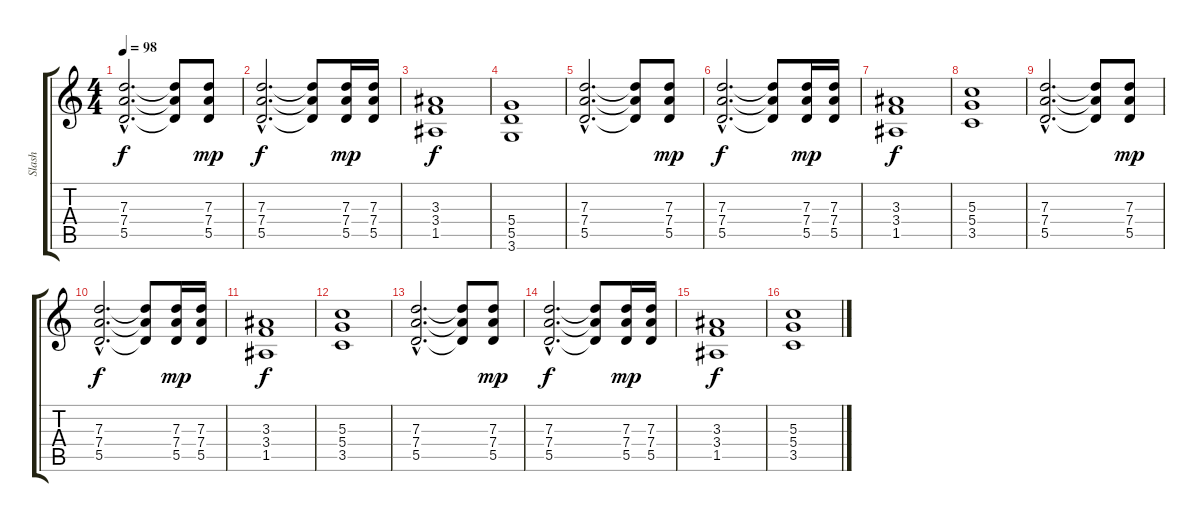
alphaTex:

\track ("Slash" "Slash") {instrument acousticguitarsteel}
\staff {score tabs}
\tuning (E4 B3 G3 D3 A2 E2) {hide}
\ts (4 4)
\tempo 98
\clef g2
\ks c
(7.3{hac} 7.4{hac} 5.5{hac}).2{d dy f} (7.3{t} 7.4{t} 5.5{t}).8 (7.3 7.4 5.5).8{dy mp} |
(7.3{hac} 7.4{hac} 5.5{hac}).2{d dy f} (7.3{t} 7.4{t} 5.5{t}).8 (7.3 7.4 5.5).16{dy mp} (7.3 7.4 5.5).16 |
(3.3 3.4 1.5).1{dy f volume 12 instrument distortionguitar} |
(5.4 5.5 3.6).1 |
(7.3{hac} 7.4{hac} 5.5{hac}).2{d} (7.3{t} 7.4{t} 5.5{t}).8 (7.3 7.4 5.5).8{dy mp} |
(7.3{hac} 7.4{hac} 5.5{hac}).2{d dy f} (7.3{t} 7.4{t} 5.5{t}).8 (7.3 7.4 5.5).16{dy mp} (7.3 7.4 5.5).16 |
(3.3 3.4 1.5).1{dy f volume 12 instrument distortionguitar} |
(5.3 5.4 3.5).1 |
(7.3{hac} 7.4{hac} 5.5{hac}).2{d} (7.3{t} 7.4{t} 5.5{t}).8 (7.3 7.4 5.5).8{dy mp} |
(7.3{hac} 7.4{hac} 5.5{hac}).2{d dy f} (7.3{t} 7.4{t} 5.5{t}).8 (7.3 7.4 5.5).16{dy mp} (7.3 7.4 5.5).16 |
(3.3 3.4 1.5).1{dy f volume 12 instrument distortionguitar} |
(5.3 5.4 3.5).1 |
(7.3{hac} 7.4{hac} 5.5{hac}).2{d} (7.3{t} 7.4{t} 5.5{t}).8 (7.3 7.4 5.5).8{dy mp} |
(7.3{hac} 7.4{hac} 5.5{hac}).2{d dy f} (7.3{t} 7.4{t} 5.5{t}).8 (7.3 7.4 5.5).16{dy mp} (7.3 7.4 5.5).16 |
(3.3 3.4 1.5).1{dy f volume 12 instrument distortionguitar} |
(5.3 5.4 3.5).1
